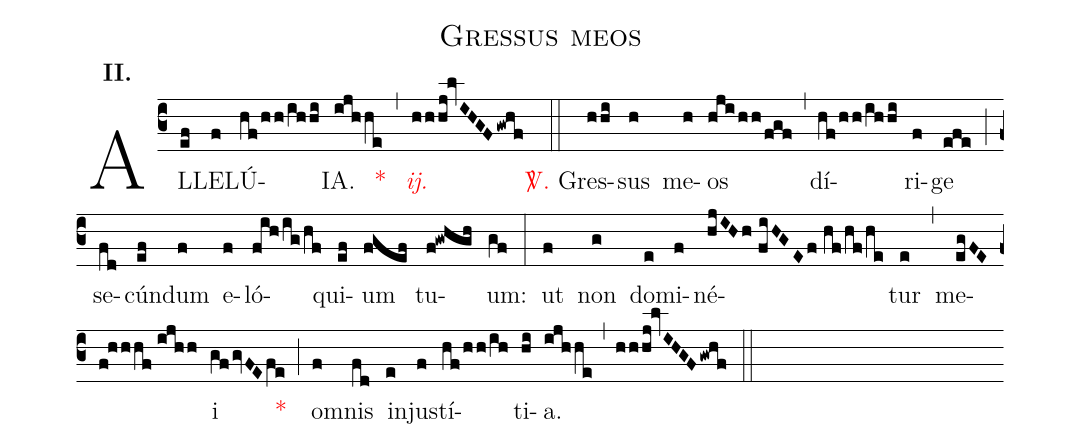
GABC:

name:Gressus meos;
mode:II.;
office-part:Alleluia;
%%
(c3) AL(ef)LE(f)LÚ(hf/hh/ihhi)IA.(ijhhe) <v>\red{*}</v>(,) <v>\redit{ij.}</v>(hhhj!lvIHGFgwhf) (::) <v>\red{\Vbar.}</v> Gres(hhi)sus(h) me(h)os(hji/hh/fgf) (,) dí(hf/hh/ihhi)ri(f)ge(efe) (;) se(fd)cún(ef)dum(f) e(f)ló(fih/ig/hf)qui(ef)um(fgef) tu(f!gwhgh)um:(gf) (:) ut(f) non(g) do(e)mi(f)né(hjIHh//fiHGE/f//hf/hf/he)tur(e) (,) me(egFE/f!hhhf//ijhh)i(gf/gvFEfe) <v>\red{*}</v>(;) o(f)mnis(fd) in(e)ju(f)stí(hf/hh/ih)ti(hi)a.(ijhhe) (,) (hhhj!lvIHGFgwhf) (::)
